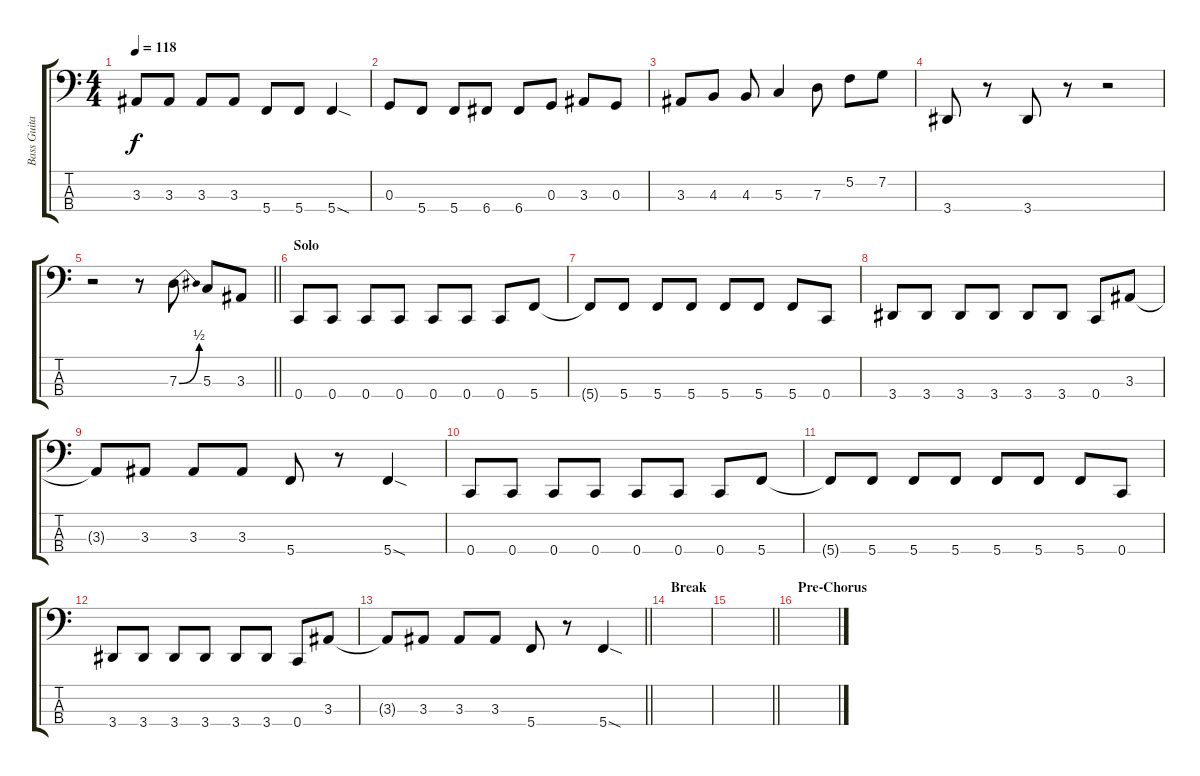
\track ("Bass Guitar (John Lawhon)" "Bass Guita") {instrument electricbassfinger}
\staff {score tabs}
\tuning (F2 C2 G1 C1) {hide}
\ts (4 4)
\tempo 118
\clef f4
\ks c
3.3{t}.8{dy f} 3.3.8 3.3.8 3.3.8 5.4.8 5.4.8 5.4{sod}.4 |
0.3.8 5.4.8 5.4.8 6.4.8 6.4.8 0.3.8 3.3.8 0.3.8 |
3.3.8 4.3.8 4.3.8 5.3.4 7.3.8 5.2.8 7.2.8 |
3.4.8 r.8 3.4.8 r.8 r.2 |
\barLineRight lightlight
r.2 r.8 7.3{be (bend 0 0 60 2)}.8 5.3.8 3.3.8 |
\section ("" "Solo")
0.4.8 0.4.8 0.4.8 0.4.8 0.4.8 0.4.8 0.4.8 5.4.8 |
5.4{t}.8 5.4.8 5.4.8 5.4.8 5.4.8 5.4.8 5.4.8 0.4.8 |
3.4.8 3.4.8 3.4.8 3.4.8 3.4.8 3.4.8 0.4.8 3.3.8 |
3.3{t}.8 3.3.8 3.3.8 3.3.8 5.4.8 r.8 5.4{sod}.4 |
0.4.8 0.4.8 0.4.8 0.4.8 0.4.8 0.4.8 0.4.8 5.4.8 |
5.4{t}.8 5.4.8 5.4.8 5.4.8 5.4.8 5.4.8 5.4.8 0.4.8 |
3.4.8 3.4.8 3.4.8 3.4.8 3.4.8 3.4.8 0.4.8 3.3.8 |
\barLineRight lightlight
3.3{t}.8 3.3.8 3.3.8 3.3.8 5.4.8 r.8 5.4{sod}.4 |
\section ("" "Break")
|
\barLineRight lightlight
|
\section ("" "Pre-Chorus")
